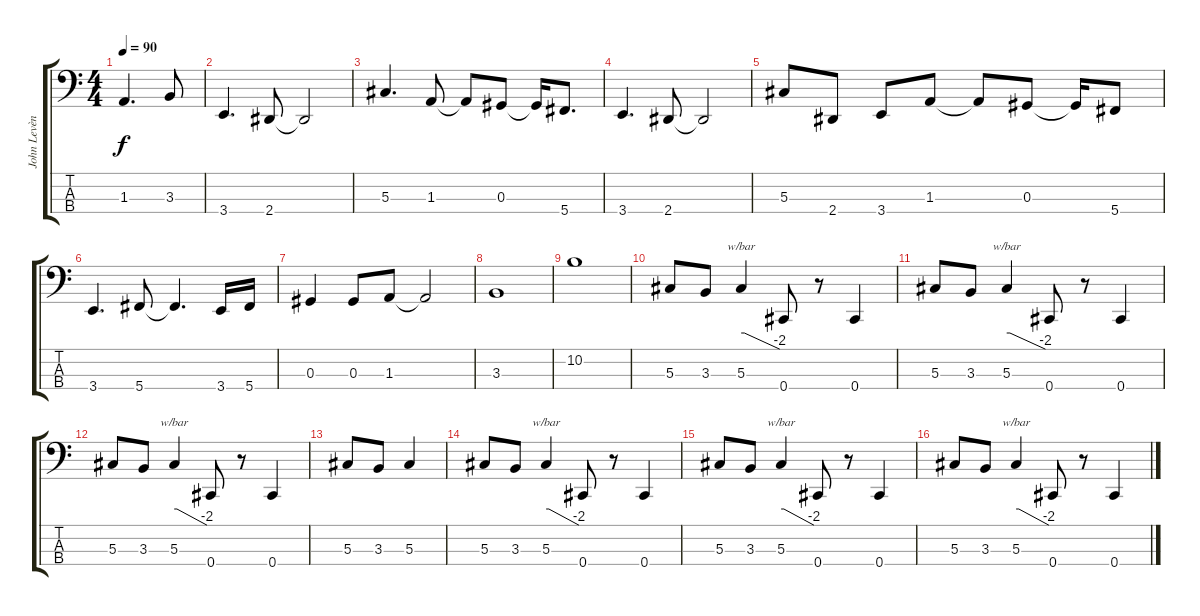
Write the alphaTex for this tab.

\track ("John Levèn" "John Levèn") {instrument electricbasspick}
\staff {score tabs}
\tuning (Gb2 Db2 Ab1 Db1) {hide}
\ts (4 4)
\tempo 90
\clef f4
\ks c
1.3.4{d dy f} 3.3.8 |
3.4.4{d} 2.4.8 2.4{t}.2 |
5.3.4{d} 1.3.8 1.3{t}.8 0.3.8 0.3{t}.16 5.4.8{d} |
3.4.4{d} 2.4.8 2.4{t}.2 |
5.3.8 2.4.8 3.4.8 1.3.8 1.3{t}.8 0.3.8 0.3{t}.16 5.4.8 |
3.4.4{d} 5.4.8 5.4{t}.4{d} 3.4.16 5.4.16 |
0.3.4 0.3.8 1.3.8 1.3{t}.2 |
3.3.1 |
10.2.1 |
5.3.8 3.3.8 5.3.4{tbe (custom default 0 0 5 0 60 -8)} 0.4.8 r.8 0.4.4 |
5.3.8 3.3.8 5.3.4{tbe (custom default 0 0 5 0 60 -8)} 0.4.8 r.8 0.4.4 |
5.3.8 3.3.8 5.3.4{tbe (custom default 0 0 5 0 60 -8)} 0.4.8 r.8 0.4.4 |
5.3.8 3.3.8 5.3.4 |
5.3.8 3.3.8 5.3.4{tbe (custom default 0 0 5 0 60 -8)} 0.4.8 r.8 0.4.4 |
5.3.8 3.3.8 5.3.4{tbe (custom default 0 0 5 0 60 -8)} 0.4.8 r.8 0.4.4 |
5.3.8 3.3.8 5.3.4{tbe (custom default 0 0 5 0 60 -8)} 0.4.8 r.8 0.4.4
